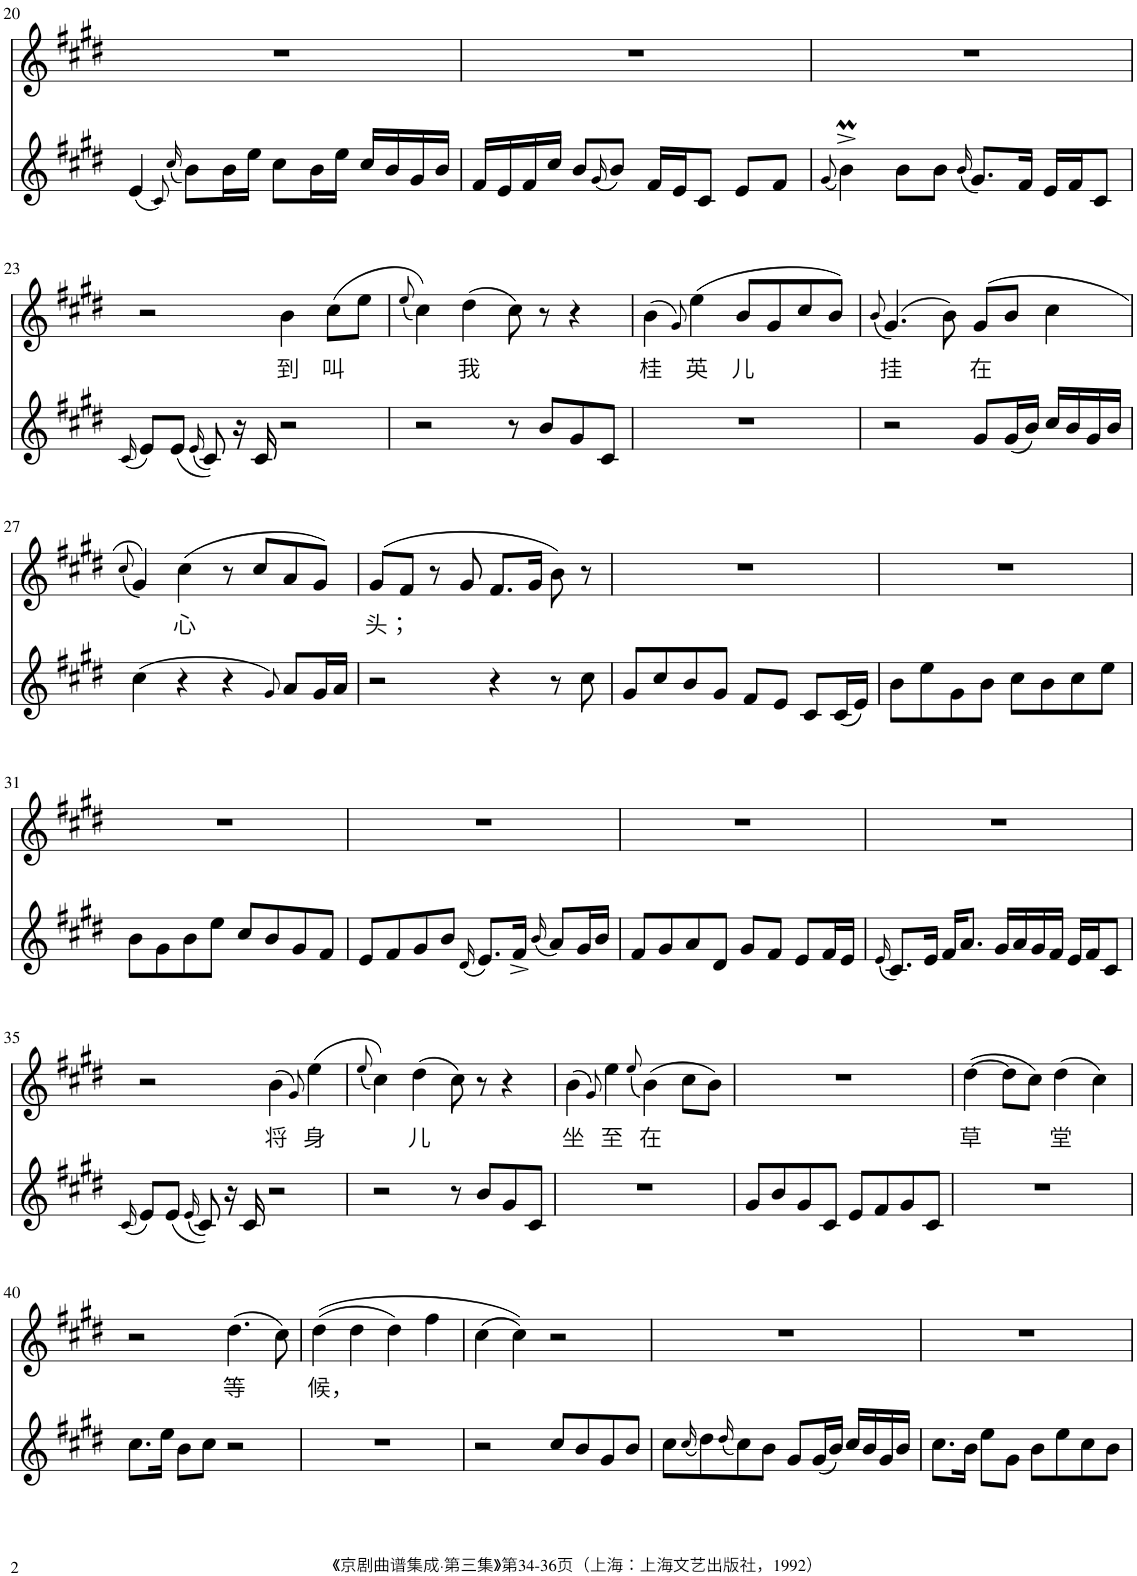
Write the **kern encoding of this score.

**kern	**kern	**text
*part2	*part1	*part1
*staff2	*staff1	*staff1
*I"Piano	*I"Piano	*
*I'Pno	*I'Pno	*
!!LO:PB:g=z
*clefG2	*clefG2	*
*k[f#c#g#d#]	*k[f#c#g#d#]	*
*M4/4	*M4/4	*
=20	=20	=20
(4e/	1r	.
8qc#/)	.	.
(16qcc#/	.	.
8b\L)	.	.
16b\L	.	.
16ee\JJ	.	.
8cc#\L	.	.
16b\L	.	.
16ee\JJ	.	.
16cc#/LL	.	.
16b/	.	.
16g#/	.	.
16b/JJ	.	.
=21	=21	=21
16f#/LL	1r	.
16e/	.	.
16f#/	.	.
16cc#/JJ	.	.
8b/L	.	.
(16qg#/	.	.
8b/J)	.	.
16f#/LL	.	.
16e/J	.	.
8c#/J	.	.
8e/L	.	.
8f#/J	.	.
=22	=22	=22
(8qg#/	.	.
4bM^\)	1r	.
8b\L	.	.
8b\J	.	.
(16qb/	.	.
8.g#/L)	.	.
16f#/Jk	.	.
16e/LL	.	.
16f#/J	.	.
8c#/J	.	.
!!LO:LB:g=z
=23	=23	=23
(16qc#/	.	.
8e/L)	2r	.
(8e/J	.	.
(16qe/	.	.
8c#/))	.	.
16r	.	.
16c#/	.	.
!	!	!LO:LY:b
2r	4b\	到
!	!	!LO:LY:b
.	(8cc#\L	叫
.	8ee\J	.
=24	=24	=24
.	(8qee/	.
2r	4cc#\))	.
!	!	!LO:LY:b
.	(4dd#\	我
8r	8cc#\)	.
8b/L	8r	.
8g#/	4r	.
8c#/J	.	.
=25	=25	=25
!	!	!LO:LY:b
1r	(4b\	桂
.	8qg#/)	.
!	!	!LO:LY:b
.	(4ee\	英
!	!	!LO:LY:b
.	8b/L	儿
.	8g#/	.
.	8cc#/	.
.	8b/J)	.
=26	=26	=26
.	(8qb/	.
!	!	!LO:LY:b
2r	(4.g#/)	挂
.	8b\)	.
!	!	!LO:LY:b
8g#/L	(8g#/L	在
(16g#/L	8b/J	.
16b/JJ)	.	.
16cc#/LL	4cc#\	.
16b/	.	.
16g#/	.	.
16b/JJ	.	.
!!LO:LB:g=z
=27	=27	=27
.	(8qcc#/	.
(4cc#\	4g#/))	.
!	!	!LO:LY:b
4r	(4cc#\	心
4r	8r	.
.	8cc#/L	.
8qg#/)	.	.
8a/L	8a/	.
16g#/L	8g#/J)	.
16a/JJ	.	.
=28	=28	=28
!	!	!LO:LY:b
2r	(8g#/L	头；
.	8f#/J	.
.	8r	.
.	8g#/	.
4r	8.f#/L	.
.	16g#/Jk	.
8r	8b\)	.
8cc#\	8r	.
=29	=29	=29
8g#/L	1r	.
8cc#/	.	.
8b/	.	.
8g#/J	.	.
8f#/L	.	.
8e/J	.	.
8c#/L	.	.
(16c#/L	.	.
16e/JJ)	.	.
=30	=30	=30
8b\L	1r	.
8ee\	.	.
8g#\	.	.
8b\J	.	.
8cc#\L	.	.
8b\	.	.
8cc#\	.	.
8ee\J	.	.
!!LO:LB:g=z
=31	=31	=31
8b\L	1r	.
8g#\	.	.
8b\	.	.
8ee\J	.	.
8cc#/L	.	.
8b/	.	.
8g#/	.	.
8f#/J	.	.
=32	=32	=32
8e/L	1r	.
8f#/	.	.
8g#/	.	.
8b/J	.	.
(16qd#/	.	.
8.e/L)	.	.
16f#^/Jk	.	.
(16qb/	.	.
8a/L)	.	.
16g#/L	.	.
16b/JJ	.	.
=33	=33	=33
8f#/L	1r	.
8g#/	.	.
8a/	.	.
8d#/J	.	.
8g#/L	.	.
8f#/J	.	.
8e/L	.	.
16f#/L	.	.
16e/JJ	.	.
=34	=34	=34
(16qe/	.	.
8.c#/L)	1r	.
16e/Jk	.	.
16f#/KL	.	.
8.a/J	.	.
16g#/LL	.	.
16a/	.	.
16g#/	.	.
16f#/JJ	.	.
16e/LL	.	.
16f#/J	.	.
8c#/J	.	.
!!LO:LB:g=z
=35	=35	=35
(16qc#/	.	.
8e/L)	2r	.
(8e/J	.	.
(16qe/	.	.
8c#/))	.	.
16r	.	.
16c#/	.	.
!	!	!LO:LY:b
2r	(4b\	将
.	8qg#/)	.
!	!	!LO:LY:b
.	(4ee\	身
=36	=36	=36
.	(8qee/	.
2r	4cc#\))	.
!	!	!LO:LY:b
.	(4dd#\	儿
8r	8cc#\)	.
8b/L	8r	.
8g#/	4r	.
8c#/J	.	.
=37	=37	=37
!	!	!LO:LY:b
1r	(4b\	坐
.	8qg#/)	.
!	!	!LO:LY:b
.	4ee\	至
.	(8qee/	.
!	!	!LO:LY:b
.	(4b\)	在
.	8cc#\L	.
.	8b\J)	.
=38	=38	=38
8g#/L	1r	.
8b/	.	.
8g#/	.	.
8c#/J	.	.
8e/L	.	.
8f#/	.	.
8g#/	.	.
8c#/J	.	.
=39	=39	=39
!	!	!LO:LY:b
1r	([4dd#\	草
.	8dd#\L]	.
.	8cc#\J)	.
!	!	!LO:LY:b
.	(4dd#\	堂
.	4cc#\)	.
!!LO:LB:g=z
=40	=40	=40
8.cc#\L	2r	.
16ee\Jk	.	.
8b\L	.	.
8cc#\J	.	.
!	!	!LO:LY:b
2r	(4.dd#\	等
.	8cc#\)	.
=41	=41	=41
!	!	!LO:LY:b
1r	((4dd#\	候，
.	4dd#\	.
.	4dd#\)	.
.	4ff#\	.
=42	=42	=42
2r	(4cc#\	.
.	4cc#\))	.
8cc#/L	2r	.
8b/	.	.
8g#/	.	.
8b/J	.	.
=43	=43	=43
8cc#\L	1r	.
(16qcc#/	.	.
8dd#\)	.	.
(16qdd#/	.	.
8cc#\)	.	.
8b\J	.	.
8g#/L	.	.
(16g#/L	.	.
16b/JJ)	.	.
16cc#/LL	.	.
16b/	.	.
16g#/	.	.
16b/JJ	.	.
=44	=44	=44
8.cc#\L	1r	.
16b\Jk	.	.
8ee\L	.	.
8g#\J	.	.
8b\L	.	.
8ee\	.	.
8cc#\	.	.
8b\J	.	.
=	=	=
*-	*-	*-
